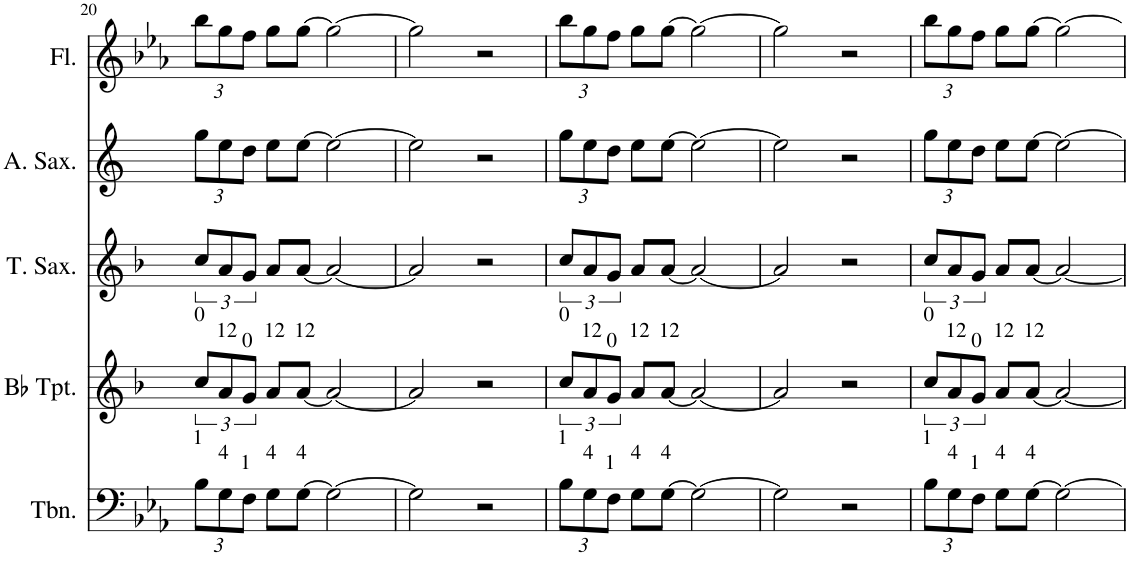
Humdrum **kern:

**kern	**kern	**kern	**kern	**kern
*part5	*part4	*part3	*part2	*part1
*staff5	*staff4	*staff3	*staff2	*staff1
*I"Trombone	*I"Bb Trumpet	*I"Tenor Saxophone	*I"Alto Saxophone	*I"Flute
*I'Tbn.	*I'Bb Tpt.	*I'T. Sax.	*I'A. Sax.	*I'Fl.
!!LO:PB:g=z
*clefF4	*clefG2	*clefG2	*clefG2	*clefG2
*	*Trd1c2	*Trd8c14	*Trd5c9	*
*k[b-e-a-]	*k[b-]	*k[b-]	*k[]	*k[b-e-a-]
*M4/4	*M4/4	*M4/4	*M4/4	*M4/4
*met(c)	*met(c)	*met(c)	*met(c)	*met(c)
*Xbrackettup	*	*	*Xbrackettup	*Xbrackettup
=20	=20	=20	=20	=20
!	!LO:TX:a:t=0	!	!	!
!LO:TX:a:t=1	!	!	!	!
12B-\L	12cc/L	12cc/L	12gg\L	12bb-\L
!	!LO:TX:a:t=12	!	!	!
!LO:TX:a:t=4	!	!	!	!
12G\	12a/	12a/	12ee\	12gg\
!	!LO:TX:a:t=0	!	!	!
!LO:TX:a:t=1	!	!	!	!
12F\J	12g/J	12g/J	12dd\J	12ff\J
!	!LO:TX:a:t=12	!	!	!
!LO:TX:a:t=4	!	!	!	!
8G\L	8a/L	8a/L	8ee\L	8gg\L
!	!LO:TX:a:t=12	!	!	!
!LO:TX:a:t=4	!	!	!	!
[8G\J	[8a/J	[8a/J	[8ee\J	[8gg\J
2G\_	2a/_	2a/_	2ee\_	2gg\_
=21	=21	=21	=21	=21
2G\]	2a/]	2a/]	2ee\]	2gg\]
2r	2r	2r	2r	2r
=22	=22	=22	=22	=22
!	!LO:TX:a:t=0	!	!	!
!LO:TX:a:t=1	!	!	!	!
12B-\L	12cc/L	12cc/L	12gg\L	12bb-\L
!	!LO:TX:a:t=12	!	!	!
!LO:TX:a:t=4	!	!	!	!
12G\	12a/	12a/	12ee\	12gg\
!	!LO:TX:a:t=0	!	!	!
!LO:TX:a:t=1	!	!	!	!
12F\J	12g/J	12g/J	12dd\J	12ff\J
!	!LO:TX:a:t=12	!	!	!
!LO:TX:a:t=4	!	!	!	!
8G\L	8a/L	8a/L	8ee\L	8gg\L
!	!LO:TX:a:t=12	!	!	!
!LO:TX:a:t=4	!	!	!	!
[8G\J	[8a/J	[8a/J	[8ee\J	[8gg\J
2G\_	2a/_	2a/_	2ee\_	2gg\_
=23	=23	=23	=23	=23
2G\]	2a/]	2a/]	2ee\]	2gg\]
2r	2r	2r	2r	2r
=24	=24	=24	=24	=24
!	!LO:TX:a:t=0	!	!	!
!LO:TX:a:t=1	!	!	!	!
12B-\L	12cc/L	12cc/L	12gg\L	12bb-\L
!	!LO:TX:a:t=12	!	!	!
!LO:TX:a:t=4	!	!	!	!
12G\	12a/	12a/	12ee\	12gg\
!	!LO:TX:a:t=0	!	!	!
!LO:TX:a:t=1	!	!	!	!
12F\J	12g/J	12g/J	12dd\J	12ff\J
!	!LO:TX:a:t=12	!	!	!
!LO:TX:a:t=4	!	!	!	!
8G\L	8a/L	8a/L	8ee\L	8gg\L
!	!LO:TX:a:t=12	!	!	!
!LO:TX:a:t=4	!	!	!	!
[8G\J	[8a/J	[8a/J	[8ee\J	[8gg\J
2G\_	2a/_	2a/_	2ee\_	2gg\_
=	=	=	=	=
*-	*-	*-	*-	*-
